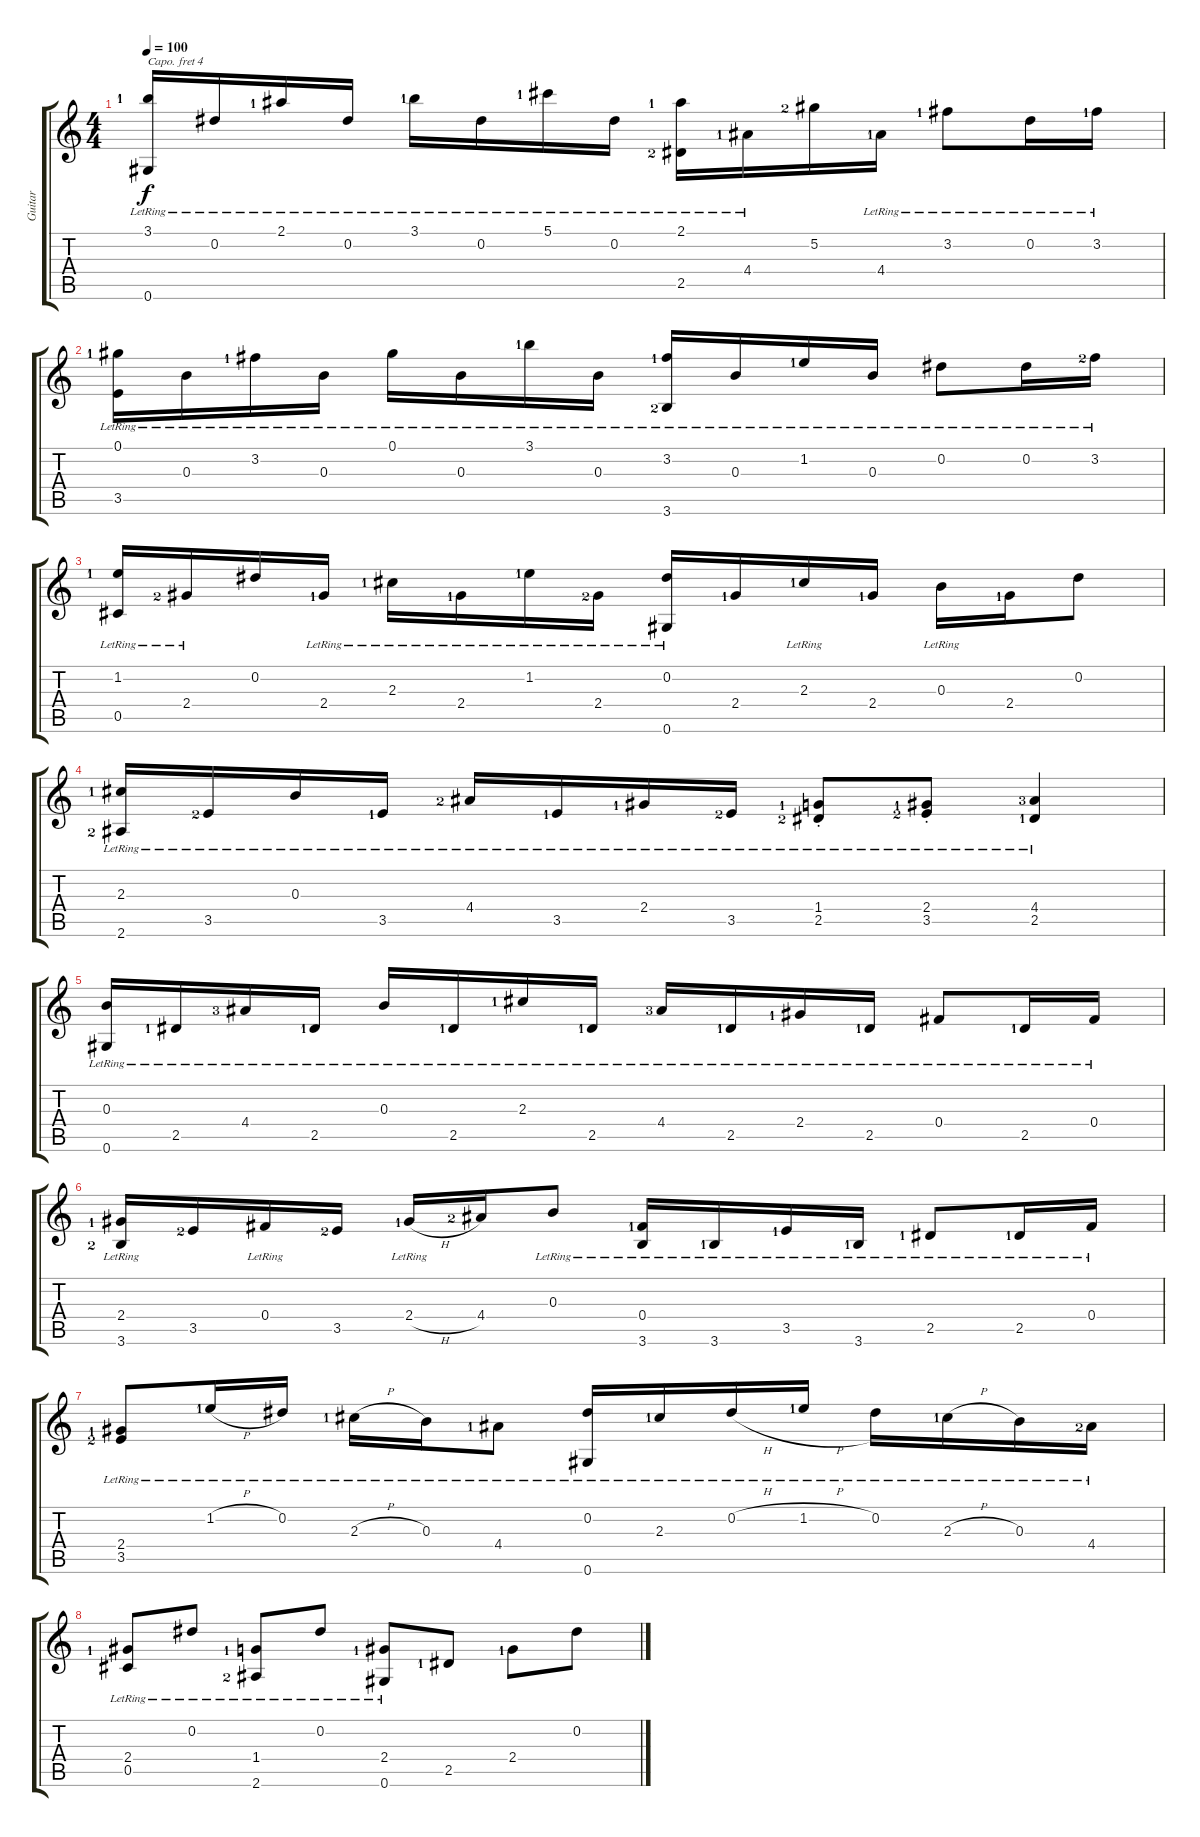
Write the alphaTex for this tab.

\track ("Guitar" "Guitar") {instrument acousticguitarsteel}
\staff {score tabs}
\capo 4
\tuning (E4 B3 G3 D3 A2 E2) {hide}
\ts (4 4)
\tempo 100
\clef g2
\ks c
(3.1{lr lf 2} 0.6).16{dy f} 0.2{lr}.16 2.1{lr lf 2}.16 0.2{lr}.16 3.1{lr lf 2}.16 0.2{lr}.16 5.1{lr lf 2}.16 0.2{lr}.16 (2.1{lr lf 2} 2.5{lr lf 3}).16 4.4{lr lf 2}.16 5.2{lf 3}.16 4.4{lr lf 2}.16 3.2{lr lf 2}.8 0.2{lr}.16 3.2{lr lf 2}.16 |
(0.1{lr lf 2} 3.5{lr}).16 0.3{lr}.16 3.2{lr lf 2}.16 0.3{lr}.16 0.1{lr}.16 0.3{lr}.16 3.1{lr lf 2}.16 0.3{lr}.16 (3.2{lr lf 2} 3.6{lr lf 3}).16 0.3{lr}.16 1.2{lr lf 2}.16 0.3{lr}.16 0.2{lr}.8 0.2{lr}.16 3.2{lr lf 3}.16 |
(1.2{lr lf 2} 0.5{lr}).16 2.4{lr lf 3}.16 0.2.16 2.4{lr lf 2}.16 2.3{lr lf 2}.16 2.4{lr lf 2}.16 1.2{lr lf 2}.16 2.4{lr lf 3}.16 (0.2 0.6{lr}).16 2.4{lf 2}.16 2.3{lr lf 2}.16 2.4{lf 2}.16 0.3{lr}.16 2.4{lf 2}.16 0.2.8 |
(2.3{lr lf 2} 2.6{lr lf 3}).16 3.5{lr lf 3}.16 0.3{lr}.16 3.5{lr lf 2}.16 4.4{lr lf 3}.16 3.5{lr lf 2}.16 2.4{lr lf 2}.16 3.5{lr lf 3}.16 (1.4{st lr lf 2} 2.5{st lr lf 3}).8 (2.4{st lr lf 2} 3.5{st lr lf 3}).8 (4.4{lr lf 4} 2.5{lr lf 2}).4 |
(0.3{lr} 0.6{lr}).16 2.5{lr lf 2}.16 4.4{lr lf 4}.16 2.5{lr lf 2}.16 0.3{lr}.16 2.5{lr lf 2}.16 2.3{lr lf 2}.16 2.5{lr lf 2}.16 4.4{lr lf 4}.16 2.5{lr lf 2}.16 2.4{lr lf 2}.16 2.5{lr lf 2}.16 0.4{lr}.8 2.5{lr lf 2}.16 0.4{lr}.16 |
(2.4{lr lf 2} 3.6{lf 3}).16 3.5{lf 3}.16 0.4{lr}.16 3.5{lf 3}.16 2.4{h lr lf 2}.16 4.4{lf 3}.16 0.3{lr}.8 (0.4{lr lf 2} 3.6).16 3.6{lr lf 2}.16 3.5{lr lf 2}.16 3.6{lr lf 2}.16 2.5{lr lf 2}.8 2.5{lr lf 2}.16 0.4{lr}.16 |
(2.4{lf 2} 3.5{lr lf 3}).8 1.2{h lr lf 2}.16 0.2{lr}.16 2.3{h lr lf 2}.16 0.3{lr}.16 4.4{lr lf 2}.8 (0.2{lr} 0.6{lr}).16 2.3{lr lf 2}.16 0.2{h lr}.16 1.2{h lr lf 2}.16 0.2{lr}.16 2.3{h lr lf 2}.16 0.3{lr}.16 4.4{lr lf 3}.16 |
(2.4{lr lf 2} 0.5{lr}).8 0.2{lr}.8 (1.4{lr lf 2} 2.6{lr lf 3}).8 0.2{lr}.8 (2.4{lr lf 2} 0.6{lr}).8 2.5{lf 2}.8 2.4{lf 2}.8 0.2.8
